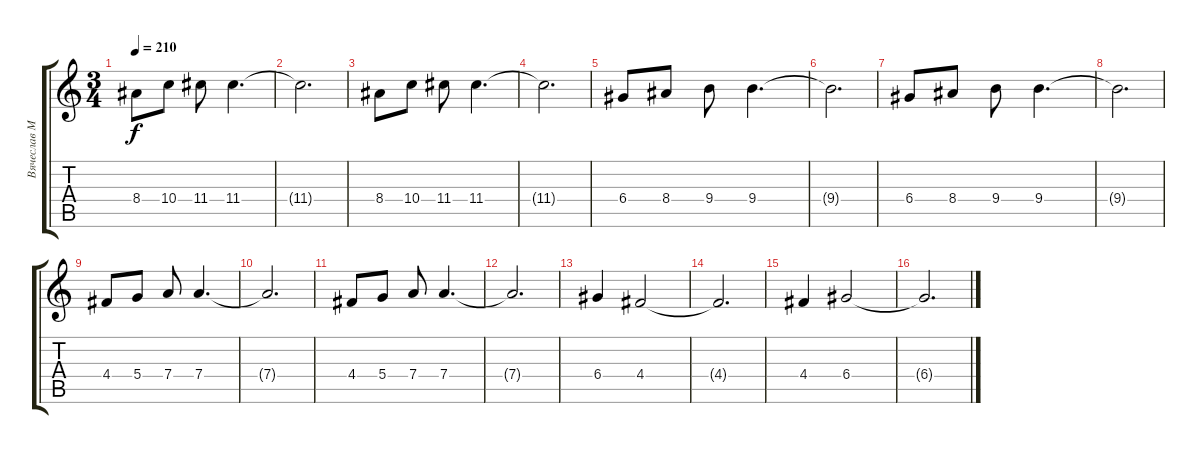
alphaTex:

\track ("Вячеслав Молчанов" "Вячеслав М") {instrument overdrivenguitar}
\staff {score tabs}
\tuning (E4 B3 G3 D3 A2 E2) {hide}
\ts (3 4)
\tempo 210
\clef g2
\ks c
8.4.8{dy f} 10.4.8 11.4.8 11.4.4{d} |
11.4{t}.2{d} |
8.4.8 10.4.8 11.4.8 11.4.4{d} |
11.4{t}.2{d} |
6.4.8 8.4.8 9.4.8 9.4.4{d} |
9.4{t}.2{d} |
6.4.8 8.4.8 9.4.8 9.4.4{d} |
9.4{t}.2{d} |
4.4.8 5.4.8 7.4.8 7.4.4{d} |
7.4{t}.2{d} |
4.4.8 5.4.8 7.4.8 7.4.4{d} |
7.4{t}.2{d} |
6.4.4 4.4.2 |
4.4{t}.2{d} |
4.4.4 6.4.2 |
6.4{t}.2{d}
